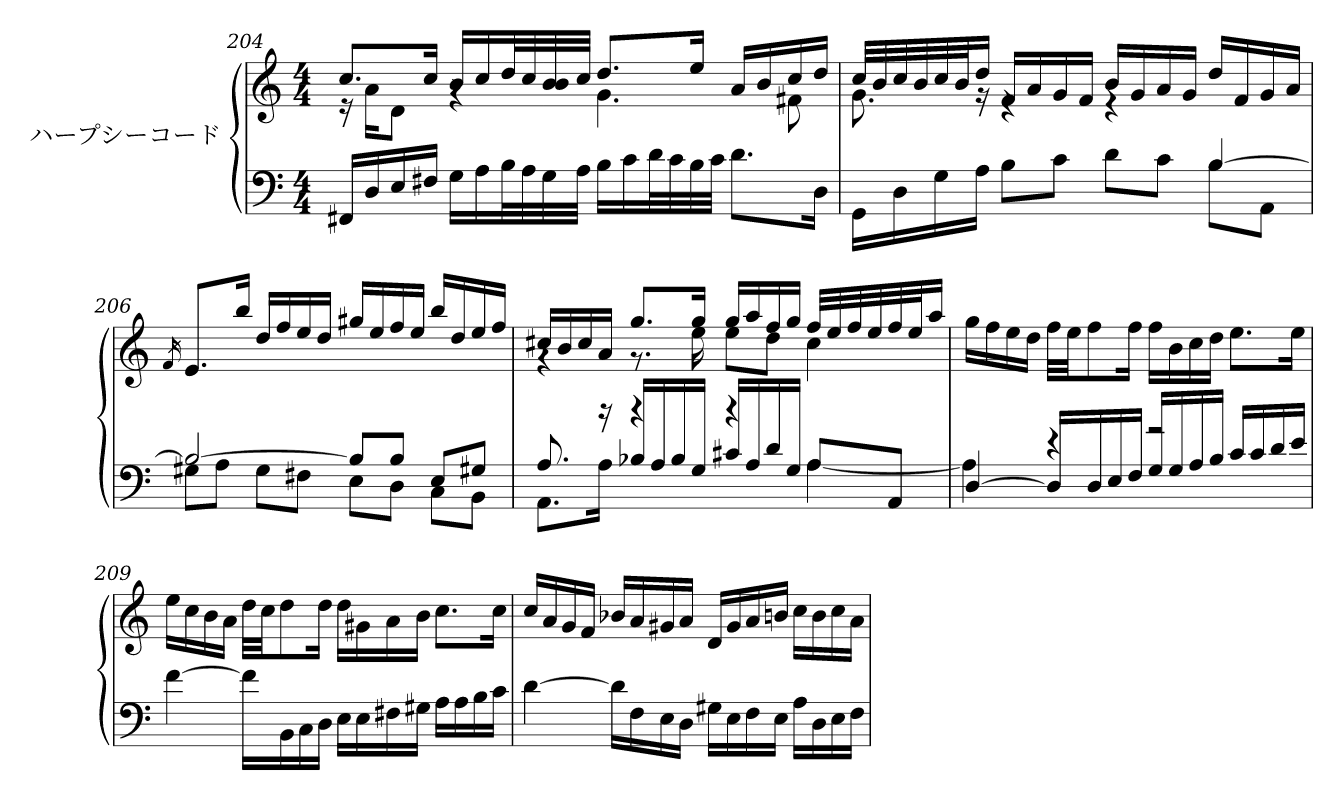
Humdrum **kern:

**kern	**kern
*part1	*part1
*staff2	*staff1
*I"ハープシーコード	*
!!LO:LB:g=z
*clefF4	*clefG2
*k[]	*k[]
*M4/4	*M4/4
=204	=204
*	*^
16FF#X/LL	8.cc/L	16r
16D/	.	16a\KL
16E/	.	8d\J
16F#X/JJ	16cc/Jk	.
16G\LL	16b/LL	4rg
16A\	16cc/	.
32B\L	32dd/L	.
32A\	32cc/	.
32G\	32b/ 32b/	.
32A\JJJ	32cc/JJJ	.
16B\LL	8.dd/L	4.g\
16c\	.	.
32d\L	.	.
32c\	.	.
32B\	16ee/Jk	.
32c\JJJ	.	.
8.d\L	16a/LL	.
.	16b/	.
.	16cc/	8f#X\
16D\Jk	16dd/JJ	.
=205	=205	=205
*^	*	*
2.ryy	16GG\LL	32cc/LLL	8.g\
.	.	32b/	.
.	16D\	32cc/	.
.	.	32b/	.
.	16G\	32cc/	.
.	.	32b/J	.
.	16A\JJ	16dd/JJ	16rg
.	8B\L	16f/LL	4re
.	.	16a/	.
.	8c\J	16g/	.
.	.	16f/JJ	.
.	8d\L	16b/LL	4re
.	.	16g/	.
.	8c\J	16a/	.
.	.	16g/JJ	.
[4B/	8B\L	16dd/LL	4ryy
.	.	16f/	.
.	8AA\J	16g/	.
.	.	16a/JJ	.
*	*	*v	*v
!!LO:LB:g=z
=206	=206	=206
.	.	16qf/
2B/_	8G#X\L	8.e/L
.	8A\J	.
.	.	16bb/Jk
.	8G#\L	16dd/LL
.	.	16ff/
.	8F#X\J	16ee/
.	.	16dd/JJ
8B/L]	8E\L	16gg#X/LL
.	.	16ee/
8B/J	8D\J	16ff/
.	.	16ee/JJ
8E/L	8C\L	16bb/LL
.	.	16dd/
8G#X/J	8BB\J	16ee/
.	.	16ff/JJ
=207	=207	=207
*	*	*^
8.AA\L	8.A/	16cc#X/LL	4rg
.	.	16b/	.
.	.	16cc#/	.
16A\Jk	16rdd	16a/JJ	.
16B-X/LL	4rdd	8.gg/L	8.rg
16A/	.	.	.
16B-/	.	.	.
16G/JJ	.	16gg/Jk	16ee\
16c#X/LL	4rdd	16gg/LL	8ee\L
16A/	.	16aa/	.
16d/	.	16ff/	8dd\J
16G/JJ	.	16gg/JJ	.
8A/L	[4A\	32ff/LLL	4cc#\
.	.	32ee/	.
.	.	32ff/	.
.	.	32ee/	.
8AA/J	.	32ff/	.
.	.	32ee/J	.
.	.	16aa/JJ	.
*	*	*v	*v
!!LO:LB:g=z
=208	=208	=208
[4D/	4A\]	16gg\LL
.	.	16ff\
.	.	16ee\
.	.	16dd\JJ
16D/LL]	4re	32ff\LLL
.	.	32ee\JJ
16D/	.	8ff\
16E/	.	.
16F/JJ	.	16ff\Jk
16G/LL	2rg	16ff\LL
16G/	.	16b\
16A/	.	16cc\
16B/JJ	.	16dd\JJ
16c/LL	.	8.ee\L
16c/	.	.
16d/	.	.
16e/JJ	.	16ee\Jk
*v	*v	*
=209	=209
[4f\	16ee\LL
.	16cc\
.	16b\
.	16a\JJ
16f\LL]	32dd\LLL
.	32cc\JJ
16BB\	8dd\
16C\	.
16D\JJ	16dd\Jk
16E\LL	16dd\LL
16E\	16g#X\
16F#X\	16a\
16G#X\JJ	16b\JJ
16A\LL	8.cc\L
16A\	.
16B\	.
16c\JJ	16cc\Jk
!!LO:LB:g=z
=210	=210
[4d\	16cc/LL
.	16a/
.	16g/
.	16f/JJ
16d\LL]	16b-X/LL
16F\	16a/
16E\	16g#X/
16D\JJ	16a/JJ
16G#X\LL	16d/LL
16E\	16g#/
16F\	16a/
16E\JJ	16bn/JJ
16A\LL	16cc\LL
16D\	16b\
16E\	16cc\
16F\JJ	16a\JJ
=	=
*-	*-
